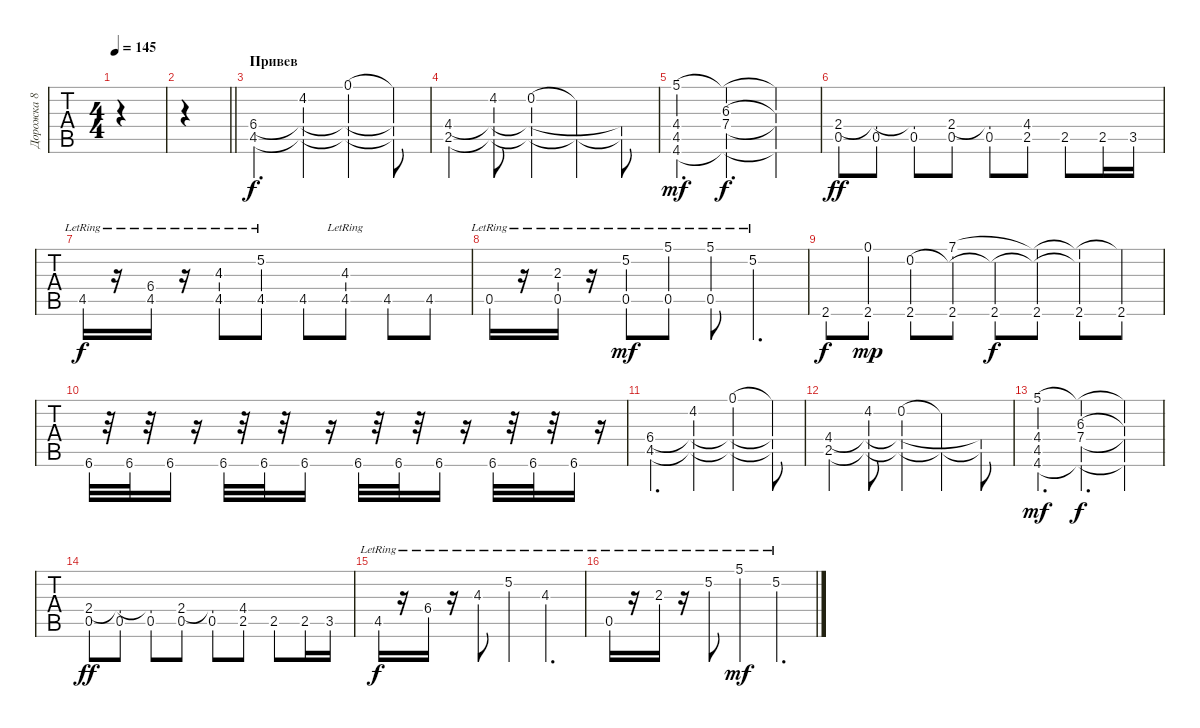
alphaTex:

\track ("Дорожка 8" "Дорожка 8") {instrument distortionguitar}
\staff {tabs}
\tuning (D4 A3 F3 C3 G2 C2) {hide}
\ts (4 4)
\tempo 145
\clef g2
\ks c
|
\barLineRight lightlight
|
\section ("" "Привев")
(6.4 4.5).4{d} (4.2 6.4{t} 4.5{t}).4 (0.1 6.4{t} 4.5{t}).4 (0.1{t} 6.4{t} 4.5{t}).8 |
(4.4 2.5).4 (4.2 4.4{t} 2.5{t}).8 (0.2 4.4{t} 2.5{t}).4 (0.2{t} 2.5{t}).4 (4.4{t} 2.5{t}).8 |
(5.1 4.4 4.5 4.6).4{d dy mf} (5.1{t} 6.3 7.4 4.6{t}).4{d dy f} (5.1{t} 6.3{t} 7.4{t} 4.6{t}).4 |
(2.4 0.5).8{dy ff} (2.4{t} 0.5).8 (2.4{t} 0.5).8 (2.4 0.5).8 (2.4{t} 0.5).8 (4.4 2.5).8 2.5.8 2.5.16 3.5.16 |
4.5{lr}.16{dy f} r.16 (6.4{lr} 4.5).16 r.16 (4.3{lr} 4.5).8 (5.2{lr} 4.5).8 4.5.8 (4.3{lr} 4.5).8 4.5.8 4.5.8 |
0.5{lr}.16 r.16 (2.3{lr} 0.5).16 r.16 (5.2{lr} 0.5).8{dy mf} (5.1{lr} 0.5).8 (5.1{lr} 0.5).8 5.2{lr}.4{d} |
2.6.8{dy f} (0.1 2.6).8{dy mp} (0.2 2.6).8 (7.1 0.2{t} 2.6).8 (0.2{t} 2.6).8{dy f} (7.1{t} 0.2{t} 2.6).8 (7.1{t} 0.2{t} 2.6).8 (7.1{t} 2.6).8 |
6.6.32 r.32 6.6.32 r.32 6.6.16 r.16 6.6.32 r.32 6.6.32 r.32 6.6.16 r.16 6.6.32 r.32 6.6.32 r.32 6.6.16 r.16 6.6.32 r.32 6.6.32 r.32 6.6.16 r.16 |
(6.4 4.5).4{d} (4.2 6.4{t} 4.5{t}).4 (0.1 6.4{t} 4.5{t}).4 (0.1{t} 6.4{t} 4.5{t}).8 |
(4.4 2.5).4 (4.2 4.4{t} 2.5{t}).8 (0.2 4.4{t} 2.5{t}).4 (0.2{t} 2.5{t}).4 (4.4{t} 2.5{t}).8 |
(5.1 4.4 4.5 4.6).4{d dy mf} (5.1{t} 6.3 7.4 4.6{t}).4{d dy f} (5.1{t} 6.3{t} 7.4{t} 4.6{t}).4 |
(2.4 0.5).8{dy ff} (2.4{t} 0.5).8 (2.4{t} 0.5).8 (2.4 0.5).8 (2.4{t} 0.5).8 (4.4 2.5).8 2.5.8 2.5.16 3.5.16 |
4.5{lr}.16{dy f} r.16 6.4{lr}.16 r.16 4.3{lr}.8 5.2{lr}.4 4.3{lr}.4{d} |
0.5{lr}.16 r.16 2.3{lr}.16 r.16 5.2{lr}.8 5.1{lr}.4{dy mf} 5.2{lr}.4{d}
